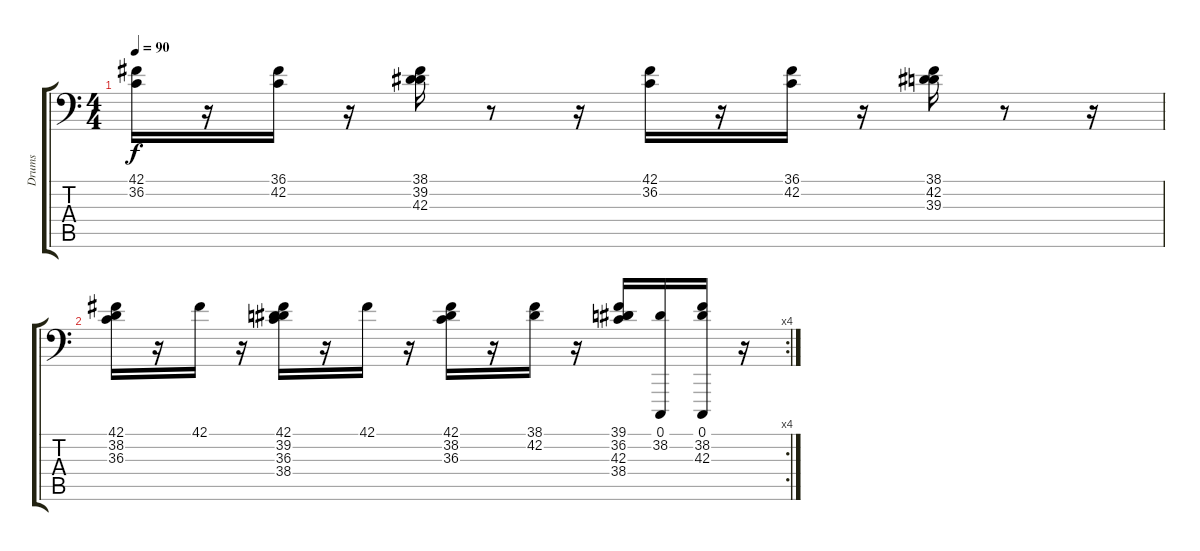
\track ("Drums" "Drums") {instrument acousticgrandpiano}
\staff {score tabs}
\tuning (C-1 C-1 C-1 C-1 C-1 C-1) {hide}
\ts (4 4)
\tempo 90
\clef f4
\ks c
(42.1 36.2).16{dy f} r.16 (36.1 42.2).16 r.16 (38.1 39.2 42.3).16 r.8 r.16 (42.1 36.2).16 r.16 (36.1 42.2).16 r.16 (38.1 42.2 39.3).16 r.8 r.16 |
\rc 4
(42.1 38.2 36.3).16 r.16 42.1.16 r.16 (42.1 39.2 36.3 38.4).16 r.16 42.1.16 r.16 (42.1 38.2 36.3).16 r.16 (38.1 42.2).16 r.16 (39.1 36.2 42.3 38.4).16 (0.1 38.2).16 (0.1 38.2 42.3).16 r.16
